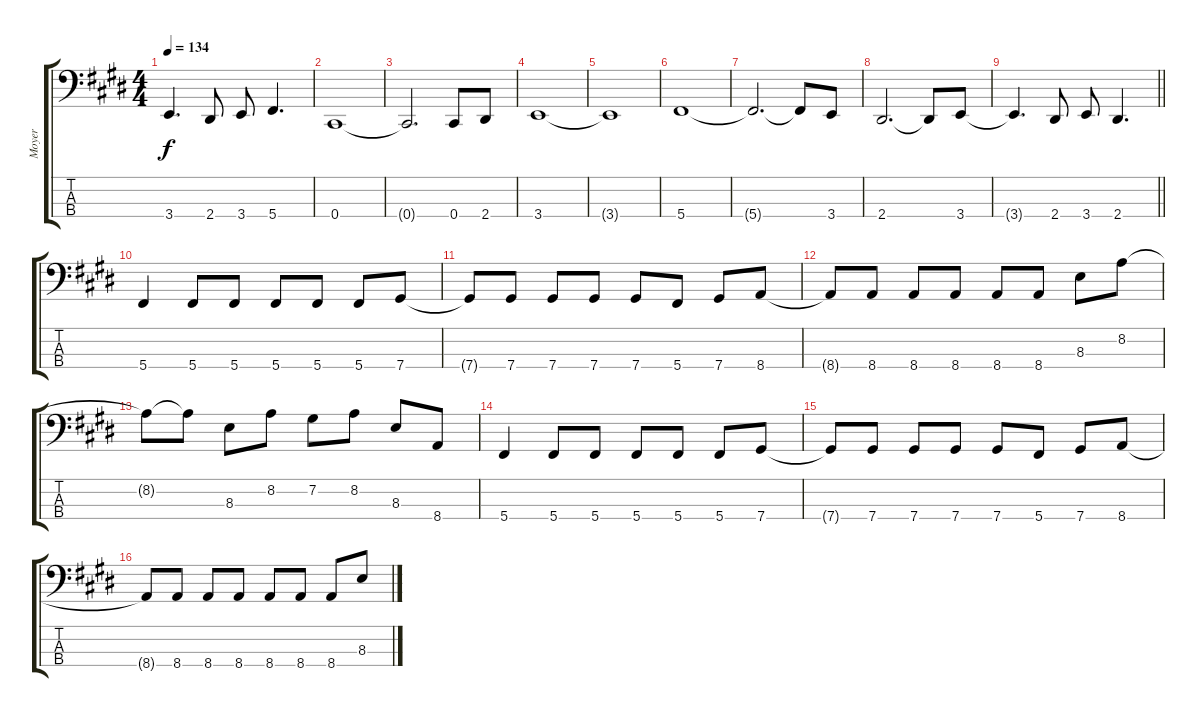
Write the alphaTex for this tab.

\track ("Moyer" "Moyer") {instrument electricbasspick}
\staff {score tabs}
\tuning (Gb2 Db2 Ab1 Db1) {hide}
\ts (4 4)
\tempo 134
\clef f4
\ks c#minor
3.4{t}.4{d dy f} 2.4.8 3.4.8 5.4.4{d} |
0.4.1 |
0.4{t}.2{d} 0.4.8 2.4.8 |
3.4.1 |
3.4{t}.1 |
5.4.1 |
5.4{t}.2{d} 5.4{t}.8 3.4.8 |
2.4.2{d} 2.4{t}.8 3.4.8 |
\barLineRight lightlight
3.4{t}.4{d} 2.4.8 3.4.8 2.4.4{d} |
5.4.4 5.4.8 5.4.8 5.4.8 5.4.8 5.4.8 7.4.8 |
7.4{t}.8 7.4.8 7.4.8 7.4.8 7.4.8 5.4.8 7.4.8 8.4.8 |
8.4{t}.8 8.4.8 8.4.8 8.4.8 8.4.8 8.4.8 8.3.8 8.2.8 |
8.2{t}.8 8.2{t}.8 8.3.8 8.2.8 7.2.8 8.2.8 8.3.8 8.4.8 |
5.4.4 5.4.8 5.4.8 5.4.8 5.4.8 5.4.8 7.4.8 |
7.4{t}.8 7.4.8 7.4.8 7.4.8 7.4.8 5.4.8 7.4.8 8.4.8 |
8.4{t}.8 8.4.8 8.4.8 8.4.8 8.4.8 8.4.8 8.4.8 8.3.8
